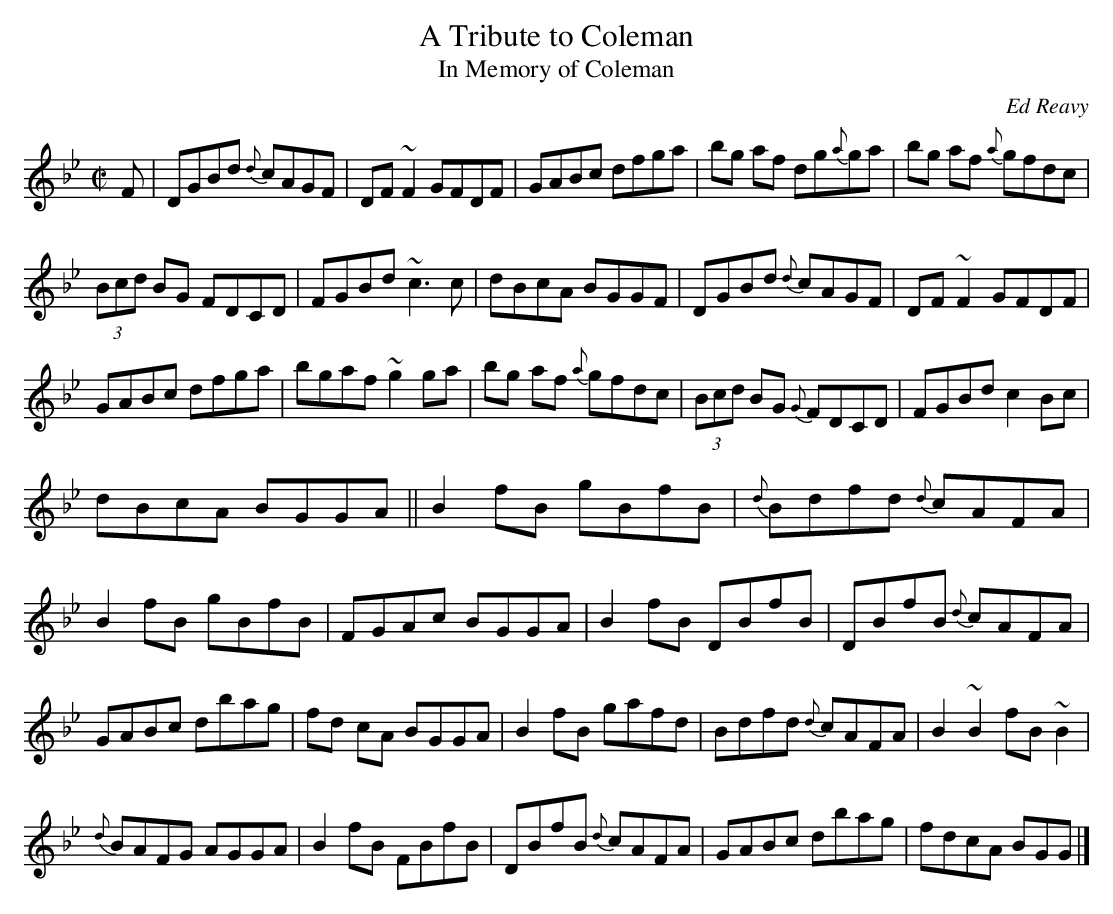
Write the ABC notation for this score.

X:1
T:Tribute to Coleman, A
T:In Memory of Coleman
C:Ed Reavy
M:C|
K:Gm
E:10
\medskip
F|DGBd {d}cAGF|DF ~F2 GFDF|GABc dfga|\
bg af dg{a}ga|bg af {a}gfdc|*
E:12
(3Bcd BG FDCD|FGBd ~c3 c|dBcA BGGF|\
DGBd {d}cAGF|DF ~F2 GFDF|*
E:11
GABc dfga|bgaf ~g2 ga|bg af {a}gfdc|\
(3Bcd BG {G}FDCD|FGBd c2Bc|*
E:10
dBcA BGGA||B2 fB gBfB|{d}Bdfd {d}cAFA|\
B2 fB gBfB|FGAc BGGA|B2 fB DBfB|\
DBfB {d}cAFA|GABc dbag|fd cA BGGA|\
B2 fB gafd|Bdfd {d}cAFA|\
B2 ~B2 fB ~B2|*
E:11
{d}BAFG AGGA|B2 fB FBfB|\
DBfB {d}cAFA|GABc dbag|fdcA BGG|]**
